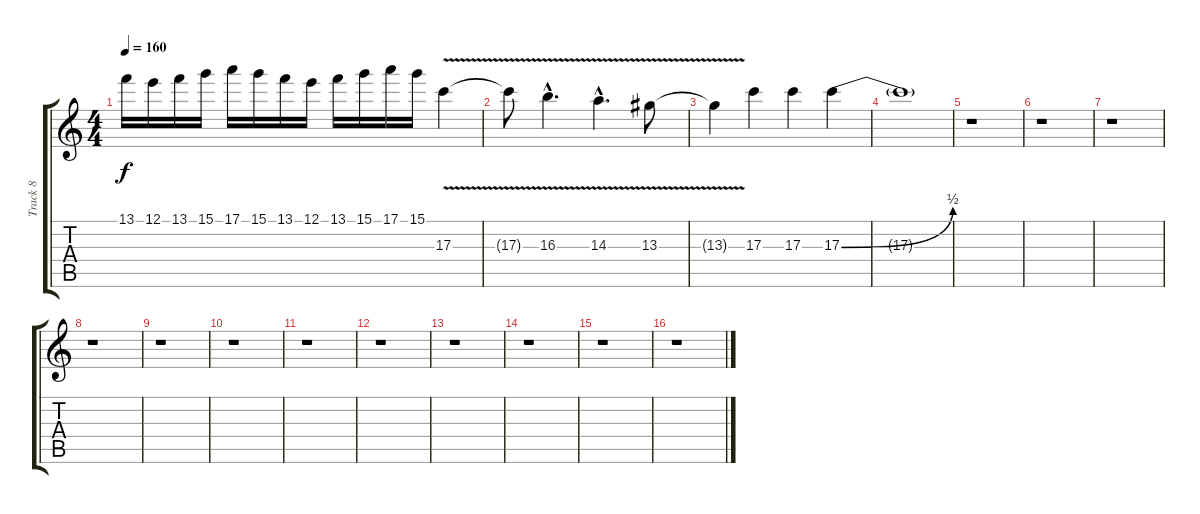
\track ("Track 8" "Track 8") {instrument overdrivenguitar}
\staff {score tabs}
\tuning (E4 B3 G3 D3 A2 E2) {hide}
\ts (4 4)
\tempo 160
\clef g2
\ks c
13.1.16{dy f volume 11} 12.1.16 13.1.16{volume 11} 15.1.16 17.1.16{volume 10} 15.1.16 13.1.16{volume 10} 12.1.16 13.1.16{volume 10} 15.1.16 17.1.16{volume 10} 15.1.16 17.3{v}.4 |
17.3{t}.8 16.3{v hac}.4{d} 14.3{v hac}.4{d} 13.3{v}.8 |
13.3{t}.4 17.3.4 17.3.4 17.3{be (bend 0 0 60 2)}.4 |
17.3{t}.1 |
r.1 |
r.1 |
r.1 |
r.1 |
r.1 |
r.1 |
r.1 |
r.1 |
r.1 |
r.1 |
r.1 |
r.1
